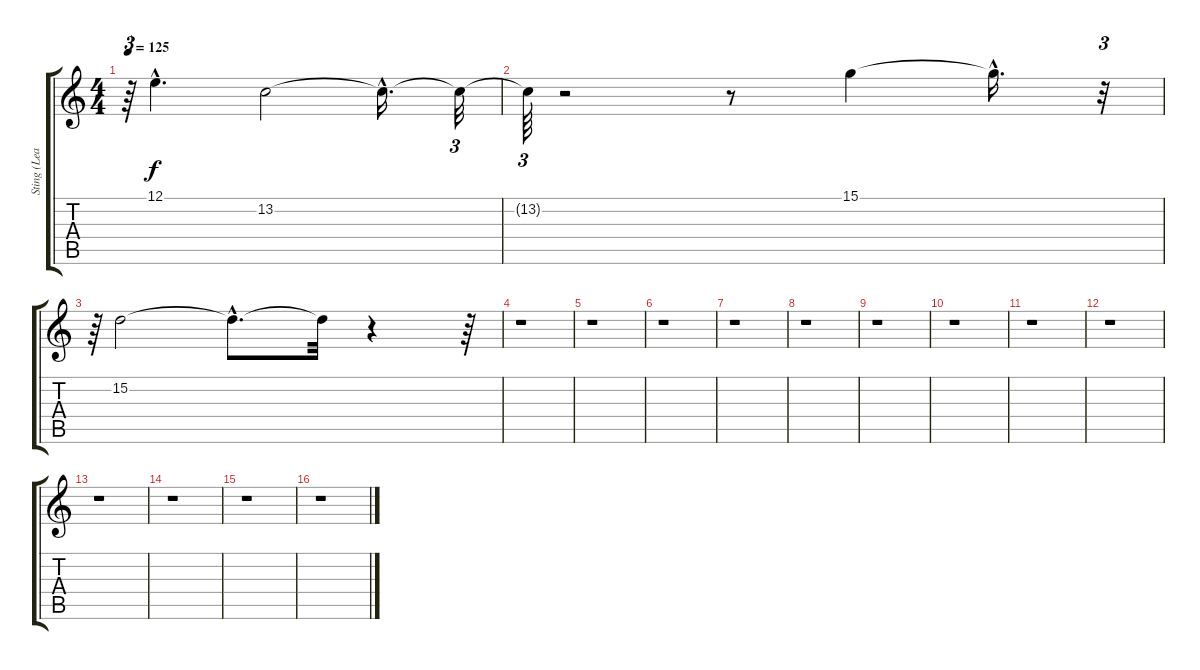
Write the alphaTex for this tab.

\track ("Sting (Lead Vocal)" "Sting (Lea") {instrument panflute}
\staff {score tabs}
\tuning (E4 B3 G3 D3 A2 E2) {hide}
\ts (4 4)
\tempo 125
\clef g2
\ks c
r.64{tu (3 2) dy f} 12.1{hac}.4{d} 13.2.2 13.2{hac t}.16{d} 13.2{t}.32{tu (3 2)} |
13.2{t}.64{tu (3 2)} r.2 r.8 15.1.4 15.1{hac t}.16{d} r.32{tu (3 2)} |
r.64{tu (3 2)} 15.2.2 15.2{hac t}.8{d} 15.2{t}.32 r.4 r.64 |
r.1 |
r.1 |
r.1 |
r.1 |
r.1 |
r.1 |
r.1 |
r.1 |
r.1 |
r.1 |
r.1 |
r.1 |
r.1
